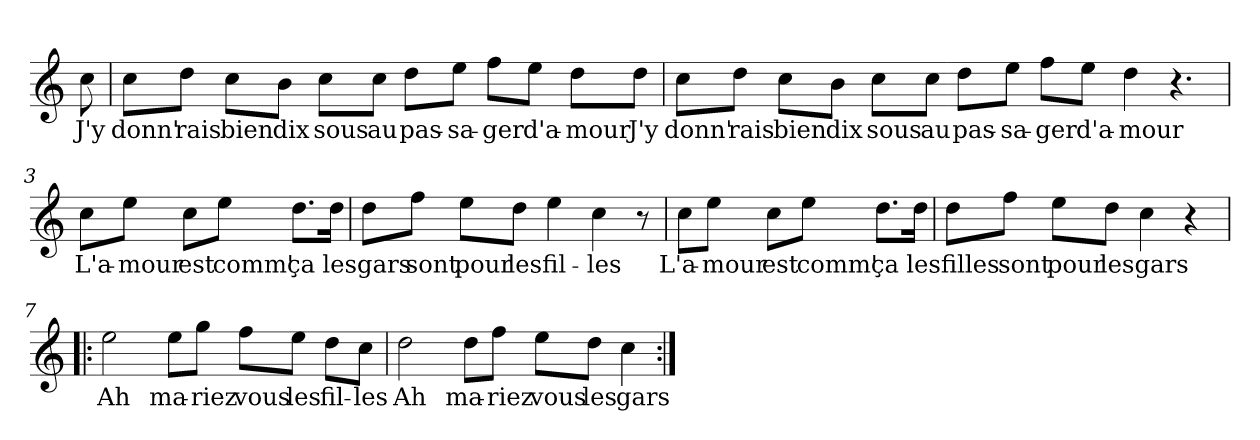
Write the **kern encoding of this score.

**kern	**text
*part1	*part1
*staff1	*staff1
*clefG2	*
*k[]	*
*C:	*
=	=
!	!LO:LY:b
8cc\	J'y
=1	=1
!	!LO:LY:b
8cc\L	donn'
!	!LO:LY:b
8dd\J	rais
!	!LO:LY:b
8cc\L	bien
!	!LO:LY:b
8b\J	dix
!	!LO:LY:b
8cc\L	sous
!	!LO:LY:b
8cc\J	au
!	!LO:LY:b
8dd\L	pas-
!	!LO:LY:b
8ee\J	-sa-
!	!LO:LY:b
8ff\L	-ger
!	!LO:LY:b
8ee\J	d'a-
!	!LO:LY:b
8dd\L	-mour
!	!LO:LY:b
8dd\J	J'y
=2	=2
!	!LO:LY:b
8cc\L	donn'
!	!LO:LY:b
8dd\J	rais
!	!LO:LY:b
8cc\L	bien
!	!LO:LY:b
8b\J	dix
!	!LO:LY:b
8cc\L	sous
!	!LO:LY:b
8cc\J	au
!	!LO:LY:b
8dd\L	pas-
!	!LO:LY:b
8ee\J	-sa-
!	!LO:LY:b
8ff\L	-ger
!	!LO:LY:b
8ee\J	d'a-
!	!LO:LY:b
4dd\	-mour
4.r	.
!!LO:LB:g=z
=3	=3
!	!LO:LY:b
8cc\L	L'a-
!	!LO:LY:b
8ee\J	-mour
!	!LO:LY:b
8cc\L	est
!	!LO:LY:b
8ee\J	comm'
!	!LO:LY:b
8.dd\L	ça
!	!LO:LY:b
16dd\Jk	les
=4	=4
!	!LO:LY:b
8dd\L	gars
!	!LO:LY:b
8ff\J	sont
!	!LO:LY:b
8ee\L	pour
!	!LO:LY:b
8dd\J	les
!	!LO:LY:b
4ee\	fil-
!	!LO:LY:b
4cc\	-les
8r	.
=5	=5
!	!LO:LY:b
8cc\L	L'a-
!	!LO:LY:b
8ee\J	-mour
!	!LO:LY:b
8cc\L	est
!	!LO:LY:b
8ee\J	comm'
!	!LO:LY:b
8.dd\L	ça
!	!LO:LY:b
16dd\Jk	les
!!LO:LB:g=z
=6	=6
!	!LO:LY:b
8dd\L	filles
!	!LO:LY:b
8ff\J	sont
!	!LO:LY:b
8ee\L	pour
!	!LO:LY:b
8dd\J	les
!	!LO:LY:b
4cc\	gars
4r	.
=7!|:	=7!|:
!	!LO:LY:b
2ee\	Ah
!	!LO:LY:b
8ee\L	ma-
!	!LO:LY:b
8gg\J	-riez
!	!LO:LY:b
8ff\L	vous
!	!LO:LY:b
8ee\J	les
!	!LO:LY:b
8dd\L	fil-
!	!LO:LY:b
8cc\J	-les
=8	=8
!	!LO:LY:b
2dd\	Ah
!	!LO:LY:b
8dd\L	ma-
!	!LO:LY:b
8ff\J	-riez
!	!LO:LY:b
8ee\L	vous
!	!LO:LY:b
8dd\J	les
!	!LO:LY:b
4cc\	gars
=:|!	=:|!
*-	*-
